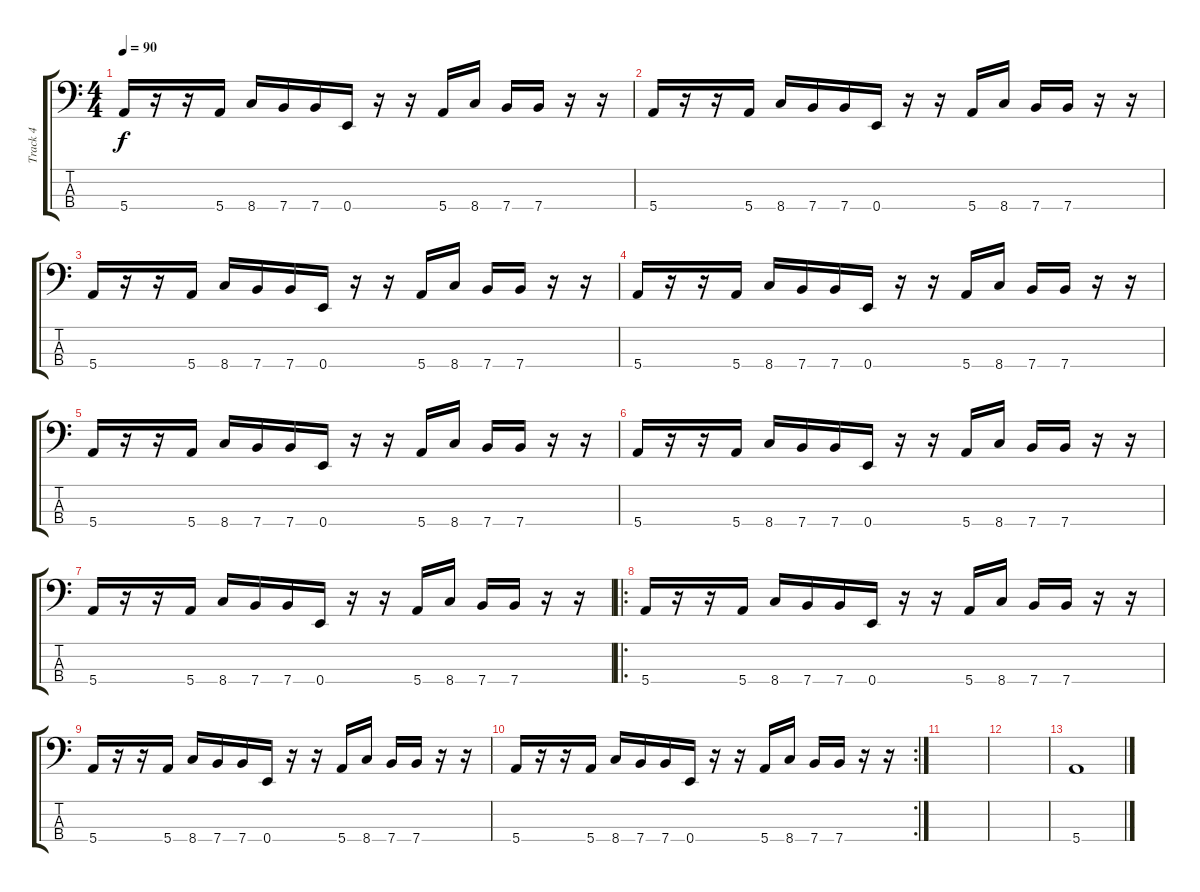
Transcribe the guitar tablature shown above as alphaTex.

\track ("Track 4" "Track 4") {instrument slapbass1}
\staff {score tabs}
\tuning (G2 D2 A1 E1) {hide}
\ts (4 4)
\tempo 90
\clef f4
\ks c
5.4.16{dy f} r.16 r.16 5.4.16 8.4.16 7.4.16 7.4.16 0.4.16 r.16 r.16 5.4.16 8.4.16 7.4.16 7.4.16 r.16 r.16 |
5.4.16 r.16 r.16 5.4.16 8.4.16 7.4.16 7.4.16 0.4.16 r.16 r.16 5.4.16 8.4.16 7.4.16 7.4.16 r.16 r.16 |
5.4.16 r.16 r.16 5.4.16 8.4.16 7.4.16 7.4.16 0.4.16 r.16 r.16 5.4.16 8.4.16 7.4.16 7.4.16 r.16 r.16 |
5.4.16 r.16 r.16 5.4.16 8.4.16 7.4.16 7.4.16 0.4.16 r.16 r.16 5.4.16 8.4.16 7.4.16 7.4.16 r.16 r.16 |
5.4.16 r.16 r.16 5.4.16 8.4.16 7.4.16 7.4.16 0.4.16 r.16 r.16 5.4.16 8.4.16 7.4.16 7.4.16 r.16 r.16 |
5.4.16 r.16 r.16 5.4.16 8.4.16 7.4.16 7.4.16 0.4.16 r.16 r.16 5.4.16 8.4.16 7.4.16 7.4.16 r.16 r.16 |
5.4.16 r.16 r.16 5.4.16 8.4.16 7.4.16 7.4.16 0.4.16 r.16 r.16 5.4.16 8.4.16 7.4.16 7.4.16 r.16 r.16 |
\ro
5.4.16 r.16 r.16 5.4.16 8.4.16 7.4.16 7.4.16 0.4.16 r.16 r.16 5.4.16 8.4.16 7.4.16 7.4.16 r.16 r.16 |
5.4.16 r.16 r.16 5.4.16 8.4.16 7.4.16 7.4.16 0.4.16 r.16 r.16 5.4.16 8.4.16 7.4.16 7.4.16 r.16 r.16 |
\rc 2
5.4.16 r.16 r.16 5.4.16 8.4.16 7.4.16 7.4.16 0.4.16 r.16 r.16 5.4.16 8.4.16 7.4.16 7.4.16 r.16 r.16 |
|
|
5.4.1
